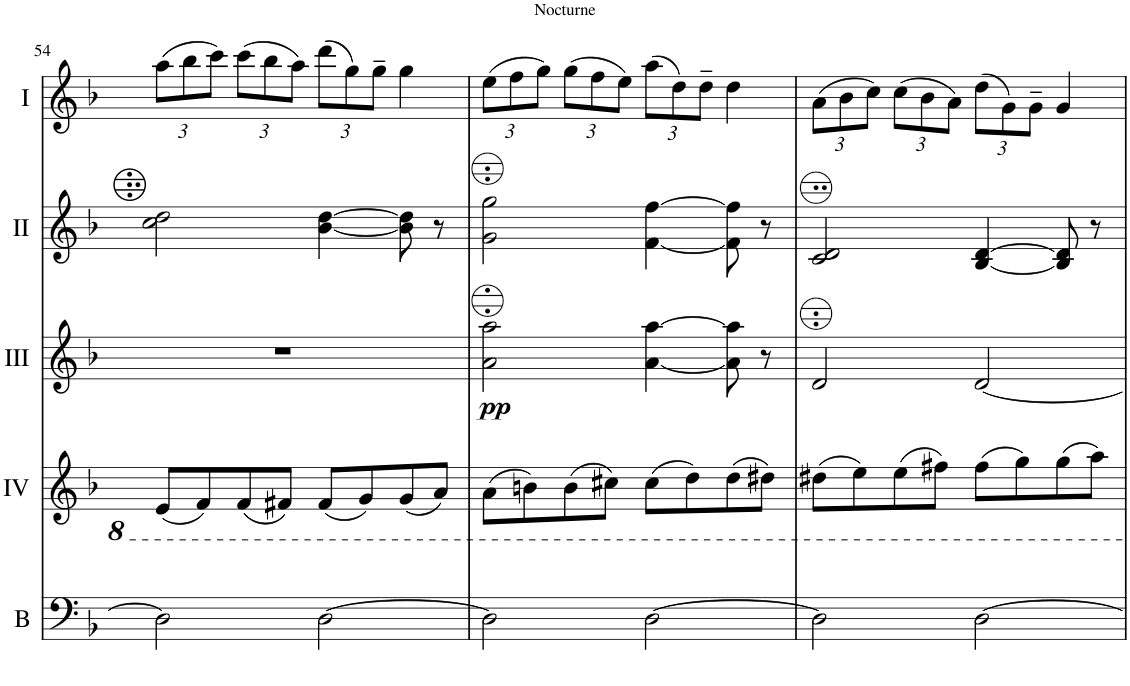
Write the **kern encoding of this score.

**kern	**kern	**kern	**dynam	**kern	**kern
*part5	*part4	*part3	*part3	*part2	*part1
*staff5	*staff4	*staff3	*staff3	*staff2	*staff1
*I"Bass	*I"Acc. 4	*I"Acc. 3	*	*I"Acc. 2	*I"Acc. 1
*I'B	*	*	*	*	*
!!LO:PB:g=z
*clefF4	*clefG2	*clefG2	*	*clefG2	*clefG2
*Trd7c12	*Trd7c12	*	*	*	*Trd7c12
*k[b-]	*k[b-]	*k[b-]	*	*k[b-]	*k[b-]
*M4/4	*M4/4	*M4/4	*	*M4/4	*M4/4
*met(c)	*met(c)	*met(c)	*	*met(c)	*met(c)
*	*	*	*	*	*Xbrackettup
=54	=54	=54	=54	=54	=54
2D\]	(8E/L	1r	.	2cc\ 2dd\	(12aa\L
.	.	.	.	.	12bb-\
.	8F/)	.	.	.	.
.	.	.	.	.	12ccc\J)
.	(8F/	.	.	.	(12ccc\L
.	.	.	.	.	12bb-\
.	8F#X/J)	.	.	.	.
.	.	.	.	.	12aa\J)
[2D\	(8F#/L	.	.	[4b-\ [4dd\	(12ddd\L
.	.	.	.	.	12gg\)
.	8G/)	.	.	.	.
.	.	.	.	.	12gg~\J
.	(8G/	.	.	8b-\] 8dd\]	4gg\
.	8A/J)	.	.	8r	.
=55	=55	=55	=55	=55	=55
!	!	!	!LO:DY:b	!	!
2D\]	(8A\L	2a\ 2aa\	pp	2g\ 2gg\	(12ee\L
.	.	.	.	.	12ff\
.	8Bn\)	.	.	.	.
.	.	.	.	.	12gg\J)
.	(8B\	.	.	.	(12gg\L
.	.	.	.	.	12ff\
.	8c#X\J)	.	.	.	.
.	.	.	.	.	12ee\J)
[2D\	(8c#\L	[4a\ [4aa\	.	[4f\ [4ff\	(12aa\L
.	.	.	.	.	12dd\)
.	8d\)	.	.	.	.
.	.	.	.	.	12dd~\J
.	(8d\	8a\] 8aa\]	.	8f\] 8ff\]	4dd\
.	8d#X\J)	8r	.	8r	.
=56	=56	=56	=56	=56	=56
2D\]	(8d#X\L	2d/	.	2c/ 2d/	(12a\L
.	.	.	.	.	12b-\
.	8e\)	.	.	.	.
.	.	.	.	.	12cc\J)
.	(8e\	.	.	.	(12cc\L
.	.	.	.	.	12b-\
.	8f#X\J)	.	.	.	.
.	.	.	.	.	12a\J)
[2D\	(8f#\L	[2d/	.	[4B-/ [4d/	(12dd\L
.	.	.	.	.	12g\)
.	8g\)	.	.	.	.
.	.	.	.	.	12g~\J
.	(8g\	.	.	8B-/] 8d/]	4g/
.	8a\J)	.	.	8r	.
=	=	=	=	=	=
*-	*-	*-	*-	*-	*-
